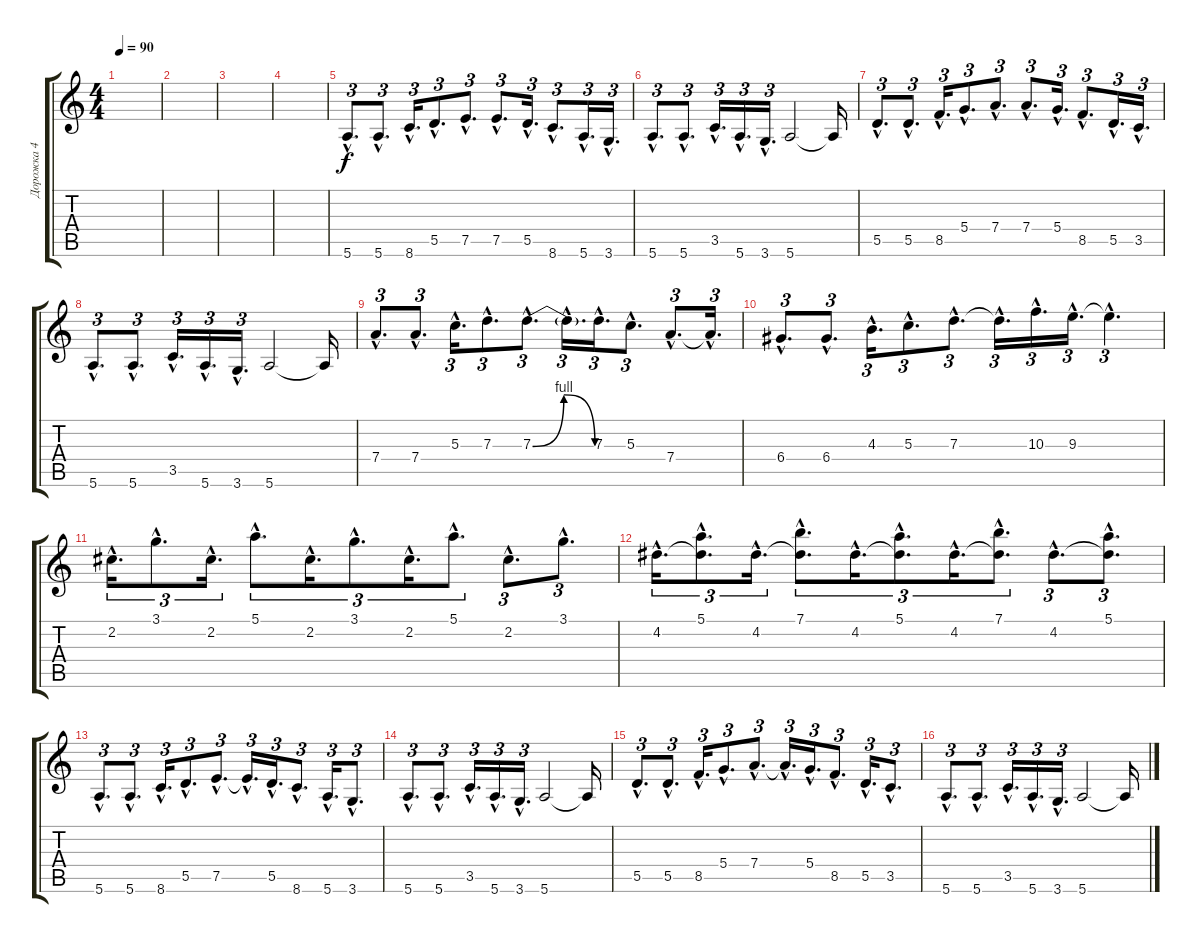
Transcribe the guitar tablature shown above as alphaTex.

\track ("Дорожка 4" "Дорожка 4") {instrument electricguitarclean}
\staff {score tabs}
\tuning (E4 B3 G3 D3 A2 E2) {hide}
\ts (4 4)
\tempo 90
\clef g2
\ks c
|
|
|
|
5.6{hac}.8{d tu (3 2)} 5.6{hac}.8{d tu (3 2)} 8.6{hac}.16{d tu (3 2)} 5.5{hac}.8{d tu (3 2)} 7.5{hac}.8{d tu (3 2)} 7.5{hac}.8{d tu (3 2)} 5.5{hac}.16{d tu (3 2)} 8.6{hac}.8{d tu (3 2)} 5.6{hac}.16{d tu (3 2)} 3.6{hac}.16{d tu (3 2)} |
5.6{hac}.8{d tu (3 2)} 5.6{hac}.8{d tu (3 2)} 3.5{hac}.16{d tu (3 2)} 5.6{hac}.16{d tu (3 2)} 3.6{hac}.16{d tu (3 2)} 5.6.2 5.6{t}.16 |
5.5{hac}.8{d tu (3 2)} 5.5{hac}.8{d tu (3 2)} 8.5{hac}.16{d tu (3 2)} 5.4{hac}.8{d tu (3 2)} 7.4{hac}.8{d tu (3 2)} 7.4{hac}.8{d tu (3 2)} 5.4{hac}.16{d tu (3 2)} 8.5{hac}.8{d tu (3 2)} 5.5{hac}.16{d tu (3 2)} 3.5{hac}.16{d tu (3 2)} |
5.6{hac}.8{d tu (3 2)} 5.6{hac}.8{d tu (3 2)} 3.5{hac}.16{d tu (3 2)} 5.6{hac}.16{d tu (3 2)} 3.6{hac}.16{d tu (3 2)} 5.6.2 5.6{t}.16 |
7.4{hac}.8{d tu (3 2)} 7.4{hac}.8{d tu (3 2)} 5.3{hac}.16{d tu (3 2)} 7.3{hac}.8{d tu (3 2)} 7.3{be (bendrelease 0 0 30 4 30 4 60 0) hac}.8{d tu (3 2)} 7.3{hac t}.16{d tu (3 2)} 7.3{hac}.16{d tu (3 2)} 5.3{hac}.8{d tu (3 2)} 7.4{hac}.8{d tu (3 2)} 7.4{hac t}.16{d tu (3 2)} |
6.4{hac}.8{d tu (3 2)} 6.4{hac}.8{d tu (3 2)} 4.3{hac}.16{d tu (3 2)} 5.3{hac}.8{d tu (3 2)} 7.3{hac}.8{d tu (3 2)} 7.3{hac t}.16{d tu (3 2)} 10.3{hac}.16{d tu (3 2)} 9.3{hac}.16{d tu (3 2)} 9.3{hac t}.4{d tu (3 2)} |
2.2{hac}.16{d tu (3 2)} 3.1{hac}.8{d tu (3 2)} 2.2{hac}.16{d tu (3 2)} 5.1{hac}.8{d tu (3 2)} 2.2{hac}.16{d tu (3 2)} 3.1{hac}.8{d tu (3 2)} 2.2{hac}.16{d tu (3 2)} 5.1{hac}.8{d tu (3 2)} 2.2{hac}.8{d tu (3 2)} 3.1{hac}.8{d tu (3 2)} |
4.2{hac}.16{d tu (3 2)} (5.1{hac} 4.2{hac t}).8{d tu (3 2)} 4.2{hac}.16{d tu (3 2)} (7.1{hac} 4.2{hac t}).8{d tu (3 2)} 4.2{hac}.16{d tu (3 2)} (5.1{hac} 4.2{hac t}).8{d tu (3 2)} 4.2{hac}.16{d tu (3 2)} (7.1{hac} 4.2{hac t}).8{d tu (3 2)} 4.2{hac}.8{d tu (3 2)} (5.1{hac} 4.2{hac t}).8{d tu (3 2)} |
5.6{hac}.8{d tu (3 2)} 5.6{hac}.8{d tu (3 2)} 8.6{hac}.16{d tu (3 2)} 5.5{hac}.8{d tu (3 2)} 7.5{hac}.8{d tu (3 2)} 7.5{hac t}.16{d tu (3 2)} 5.5{hac}.16{d tu (3 2)} 8.6{hac}.8{d tu (3 2)} 5.6{hac}.16{d tu (3 2)} 3.6{hac}.8{d tu (3 2)} |
5.6{hac}.8{d tu (3 2)} 5.6{hac}.8{d tu (3 2)} 3.5{hac}.16{d tu (3 2)} 5.6{hac}.16{d tu (3 2)} 3.6{hac}.16{d tu (3 2)} 5.6.2 5.6{t}.16 |
5.5{hac}.8{d tu (3 2)} 5.5{hac}.8{d tu (3 2)} 8.5{hac}.16{d tu (3 2)} 5.4{hac}.8{d tu (3 2)} 7.4{hac}.8{d tu (3 2)} 7.4{hac t}.16{d tu (3 2)} 5.4{hac}.16{d tu (3 2)} 8.5{hac}.8{d tu (3 2)} 5.5{hac}.16{d tu (3 2)} 3.5{hac}.8{d tu (3 2)} |
5.6{hac}.8{d tu (3 2)} 5.6{hac}.8{d tu (3 2)} 3.5{hac}.16{d tu (3 2)} 5.6{hac}.16{d tu (3 2)} 3.6{hac}.16{d tu (3 2)} 5.6.2 5.6{t}.16
